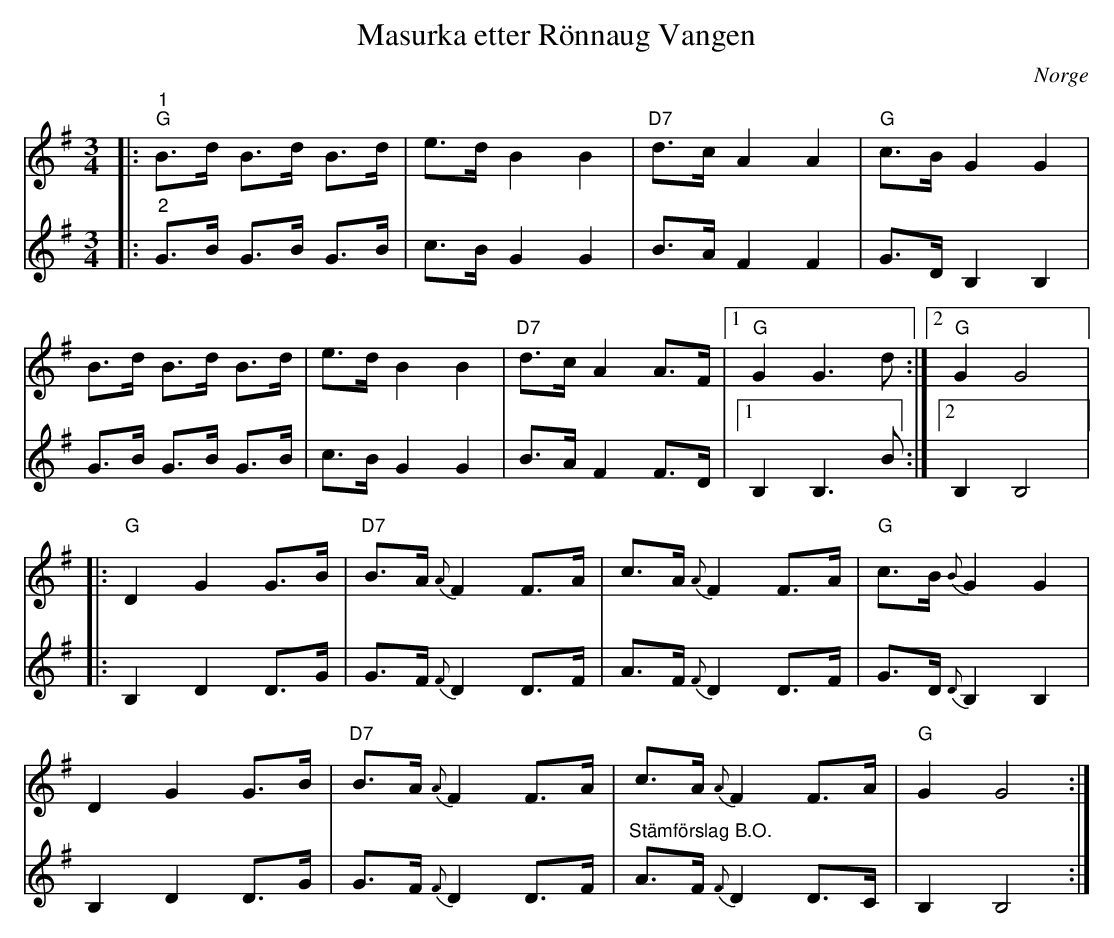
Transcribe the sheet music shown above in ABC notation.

X:1
T:Masurka etter Rönnaug Vangen
O:Norge
L:1/8
M:3/4
K:G
V:1
|:"^1""G" B>d B>d B>d | e>d B2 B2 |"D7" d>c A2 A2 |"G" c>B G2 G2 |
B>d B>d B>d | e>d B2 B2 | "D7" d>c A2 A>F |1"G" G2 G3 d :|2"G" G2 G4 |:
"G" D2 G2 G>B |"D7" B>A{A} F2 F>A | c>A{A} F2 F>A |"G" c>B{B} G2 G2 |
D2 G2 G>B |"D7" B>A{A} F2 F>A | c>A{A} F2 F>A |"G" G2 G4 :|
V:2
|:"^2" G>B G>B G>B | c>B G2 G2 | B>A F2 F2 | G>D B,2 B,2 |
G>B G>B G>B | c>B G2 G2 | B>A F2 F>D |1 B,2 B,3 B :|2 B,2 B,4 |:
B,2 D2 D>G | G>F{F} D2 D>F | A>F{F} D2 D>F | G>D{D} B,2 B,2 |
B,2 D2 D>G | G>F{F} D2 D>F |"^Stämförslag B.O." A>F{F} D2 D>C | B,2 B,4 :|
